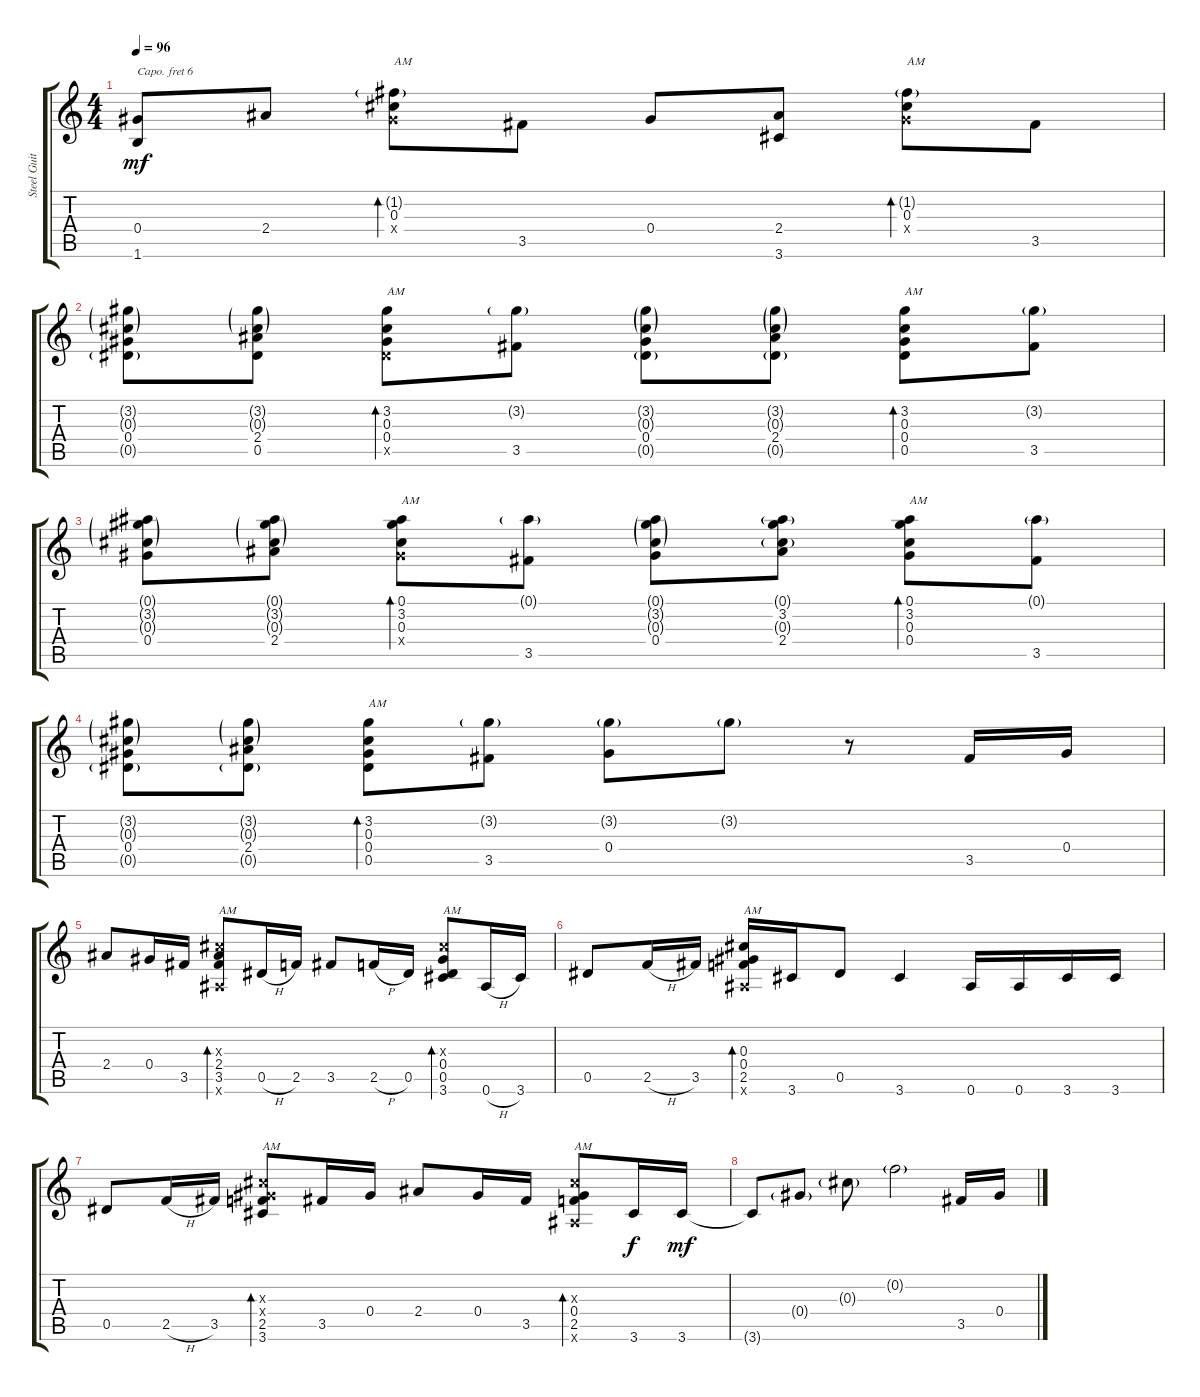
\track ("Steel Guitar" "Steel Guit") {instrument acousticguitarsteel}
\staff {score tabs}
\capo 6
\tuning (E4 B3 G3 D3 A2 E2) {hide}
\ts (4 4)
\tempo 96
\clef g2
\ks c
(0.4 1.6).8{dy mf} 2.4.8 (1.2{g} 0.3 0.4{x}).8{bd 60 txt "AM"} 3.5.8 0.4.8 (2.4 3.6).8 (1.2{g} 0.3 0.4{x}).8{bd 60 txt "AM"} 3.5.8 |
(3.2{g} 0.3{g} 0.4 0.5{g}).8 (3.2{g} 0.3{g} 2.4 0.5).8 (3.2 0.3 0.4 0.5{x}).8{bd 60 txt "AM"} (3.2{g} 3.5).8 (3.2{g} 0.3{g} 0.4 0.5{g}).8 (3.2{g} 0.3{g} 2.4 0.5{g}).8 (3.2 0.3 0.4 0.5).8{bd 60 txt "AM"} (3.2{g} 3.5).8 |
(0.1{g} 3.2{g} 0.3{g} 0.4).8 (0.1{g} 3.2{g} 0.3{g} 2.4).8 (0.1 3.2 0.3 0.4{x}).8{bd 60 txt "AM"} (0.1{g} 3.5).8 (0.1{g} 3.2{g} 0.3{g} 0.4).8 (0.1{g} 3.2 0.3{g} 2.4).8 (0.1 3.2 0.3 0.4).8{bd 60 txt "AM"} (0.1{g} 3.5).8 |
(3.2{g} 0.3{g} 0.4 0.5{g}).8 (3.2{g} 0.3{g} 2.4 0.5{g}).8 (3.2 0.3 0.4 0.5).8{bd 60 txt "AM"} (3.2{g} 3.5).8 (3.2{g} 0.4).8 3.2{g}.8 r.8 3.5.16 0.4.16 |
2.4.8 0.4.16 3.5.16 (0.3{x} 2.4 3.5 0.6{x}).8{bd 30 txt "AM"} 0.5{h}.16 2.5.16 3.5.8 2.5{h}.16 0.5.16 (0.3{x} 0.4 0.5 3.6).8{bd 30 txt "AM"} 0.6{h}.16 3.6.16 |
0.5.8 2.5{h}.16 3.5.16 (0.3 0.4 2.5 0.6{x}).16{bd 30 txt "AM"} 3.6.16 0.5.8 3.6.4 0.6.16 0.6.16 3.6.16 3.6.16 |
0.5.8 2.5{h}.16 3.5.16 (0.3{x} 0.4{x} 2.5 3.6).8{bd 30 txt "AM"} 3.5.16 0.4.16 2.4.8 0.4.16 3.5.16 (0.3{x} 0.4 2.5 0.6{x}).8{bd 30 txt "AM"} 3.6.16{dy f} 3.6.16{dy mf} |
3.6{t}.8 0.4{g}.8 0.3{g}.8 0.2{g}.2 3.5.16 0.4.16
